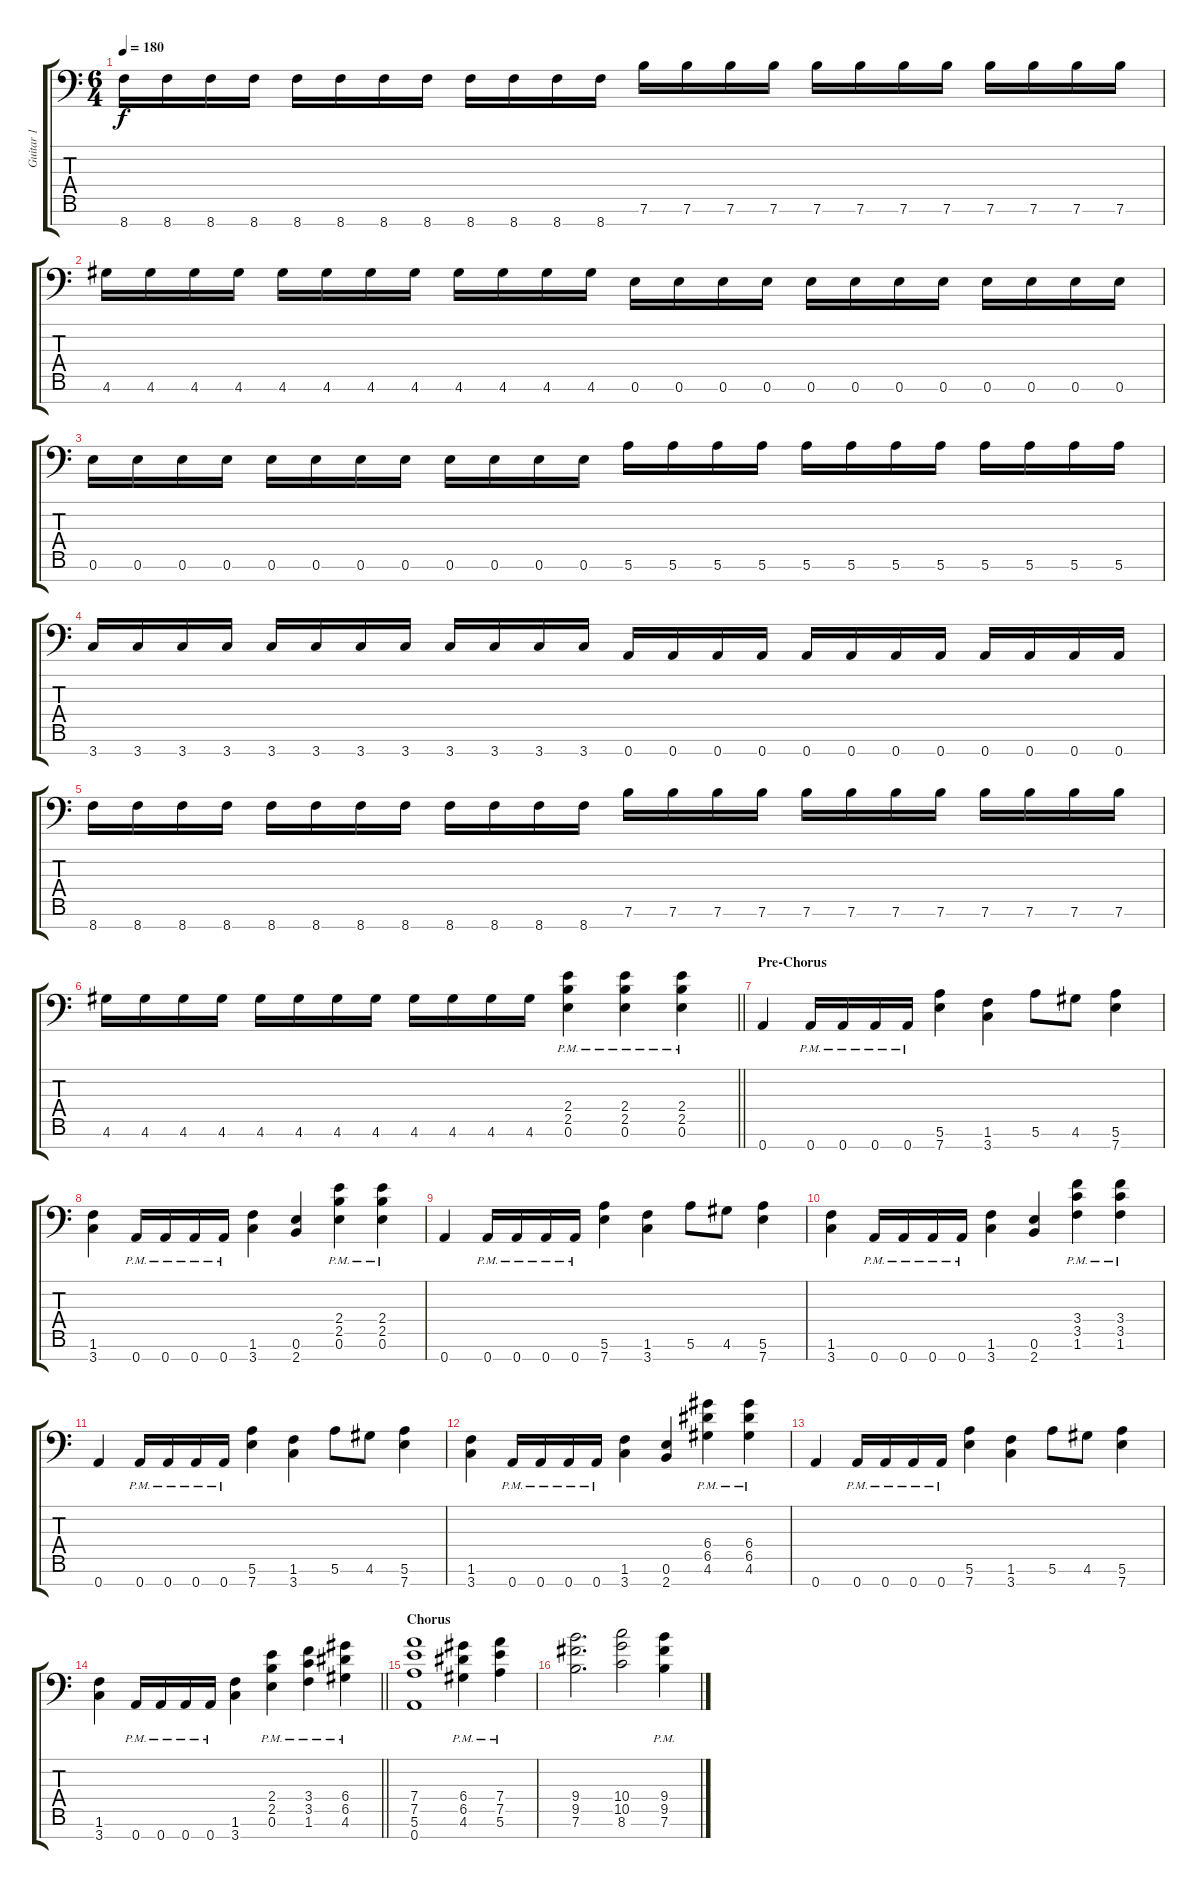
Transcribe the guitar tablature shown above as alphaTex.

\track ("Guitar 1" "Guitar 1") {instrument distortionguitar}
\staff {score tabs}
\tuning (E4 B3 G3 D3 A2 E2 A1) {hide}
\ts (6 4)
\tempo 180
\clef f4
\ks c
8.7.16{dy f} 8.7.16 8.7.16 8.7.16 8.7.16 8.7.16 8.7.16 8.7.16 8.7.16 8.7.16 8.7.16 8.7.16 7.6.16 7.6.16 7.6.16 7.6.16 7.6.16 7.6.16 7.6.16 7.6.16 7.6.16 7.6.16 7.6.16 7.6.16 |
4.6.16 4.6.16 4.6.16 4.6.16 4.6.16 4.6.16 4.6.16 4.6.16 4.6.16 4.6.16 4.6.16 4.6.16 0.6.16 0.6.16 0.6.16 0.6.16 0.6.16 0.6.16 0.6.16 0.6.16 0.6.16 0.6.16 0.6.16 0.6.16 |
0.6.16 0.6.16 0.6.16 0.6.16 0.6.16 0.6.16 0.6.16 0.6.16 0.6.16 0.6.16 0.6.16 0.6.16 5.6.16 5.6.16 5.6.16 5.6.16 5.6.16 5.6.16 5.6.16 5.6.16 5.6.16 5.6.16 5.6.16 5.6.16 |
3.7.16 3.7.16 3.7.16 3.7.16 3.7.16 3.7.16 3.7.16 3.7.16 3.7.16 3.7.16 3.7.16 3.7.16 0.7.16 0.7.16 0.7.16 0.7.16 0.7.16 0.7.16 0.7.16 0.7.16 0.7.16 0.7.16 0.7.16 0.7.16 |
8.7.16 8.7.16 8.7.16 8.7.16 8.7.16 8.7.16 8.7.16 8.7.16 8.7.16 8.7.16 8.7.16 8.7.16 7.6.16 7.6.16 7.6.16 7.6.16 7.6.16 7.6.16 7.6.16 7.6.16 7.6.16 7.6.16 7.6.16 7.6.16 |
\barLineRight lightlight
4.6.16 4.6.16 4.6.16 4.6.16 4.6.16 4.6.16 4.6.16 4.6.16 4.6.16 4.6.16 4.6.16 4.6.16 (2.4{pm} 2.5{pm} 0.6{pm}).4 (2.4{pm} 2.5{pm} 0.6{pm}).4 (2.4{pm} 2.5{pm} 0.6{pm}).4 |
\section ("" "Pre-Chorus")
0.7.4 0.7{pm}.16 0.7{pm}.16 0.7{pm}.16 0.7{pm}.16 (5.6 7.7).4 (1.6 3.7).4 5.6.8 4.6.8 (5.6 7.7).4 |
(1.6 3.7).4 0.7{pm}.16 0.7{pm}.16 0.7{pm}.16 0.7{pm}.16 (1.6 3.7).4 (0.6 2.7).4 (2.4{pm} 2.5{pm} 0.6{pm}).4 (2.4{pm} 2.5{pm} 0.6{pm}).4 |
0.7.4 0.7{pm}.16 0.7{pm}.16 0.7{pm}.16 0.7{pm}.16 (5.6 7.7).4 (1.6 3.7).4 5.6.8 4.6.8 (5.6 7.7).4 |
(1.6 3.7).4 0.7{pm}.16 0.7{pm}.16 0.7{pm}.16 0.7{pm}.16 (1.6 3.7).4 (0.6 2.7).4 (3.4{pm} 3.5{pm} 1.6{pm}).4 (3.4{pm} 3.5{pm} 1.6{pm}).4 |
0.7.4 0.7{pm}.16 0.7{pm}.16 0.7{pm}.16 0.7{pm}.16 (5.6 7.7).4 (1.6 3.7).4 5.6.8 4.6.8 (5.6 7.7).4 |
(1.6 3.7).4 0.7{pm}.16 0.7{pm}.16 0.7{pm}.16 0.7{pm}.16 (1.6 3.7).4 (0.6 2.7).4 (6.4{pm} 6.5{pm} 4.6{pm}).4 (6.4{pm} 6.5{pm} 4.6{pm}).4 |
0.7.4 0.7{pm}.16 0.7{pm}.16 0.7{pm}.16 0.7{pm}.16 (5.6 7.7).4 (1.6 3.7).4 5.6.8 4.6.8 (5.6 7.7).4 |
\barLineRight lightlight
(1.6 3.7).4 0.7{pm}.16 0.7{pm}.16 0.7{pm}.16 0.7{pm}.16 (1.6 3.7).4 (2.4{pm} 2.5{pm} 0.6{pm}).4 (3.4{pm} 3.5{pm} 1.6{pm}).4 (6.4{pm} 6.5{pm} 4.6{pm}).4 |
\section ("" "Chorus")
(7.4 7.5 5.6 0.7).1 (6.4{pm} 6.5{pm} 4.6{pm}).4 (7.4{pm} 7.5{pm} 5.6{pm}).4 |
(9.4 9.5 7.6).2{d} (10.4 10.5 8.6).2 (9.4{pm} 9.5{pm} 7.6{pm}).4
